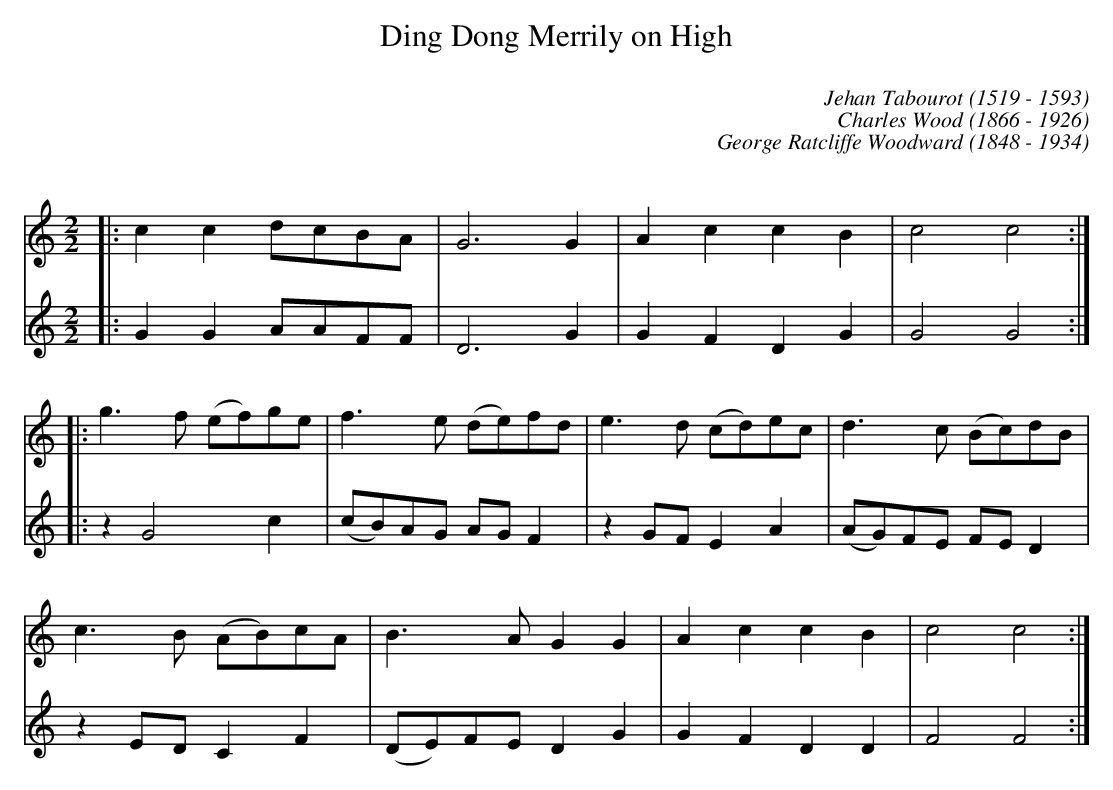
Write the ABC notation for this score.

X:1
C:
T: Ding Dong Merrily on High
C: Jehan Tabourot (1519 - 1593)
C: Charles Wood (1866 - 1926)
C: George Ratcliffe Woodward (1848 - 1934)
C:
M: 2/2
L: 1/8
K: C
V: 1
|: c2c2 dcBA | G6G2 | A2c2 c2B2 | c4 c4 :|
|: g2>f2 (ef)ge | f2>e2 (de)fd | e2>d2 (cd)ec | d2>c2 (Bc)dB |
c2>B2 (AB)cA | B2>A2 G2G2 | A2c2 c2B2 | c4 c4 :|
V: 2
|: G2G2 AAFF | D6G2 | G2F2 D2G2 | G4G4 :|
|: z2G4c2 | (cB)AG AGF2 | z2GF E2A2 | (AG)FE FED2 |
z2ED C2F2 | (DE)FE D2G2 | G2F2 D2D2 | F4 F4 :|
